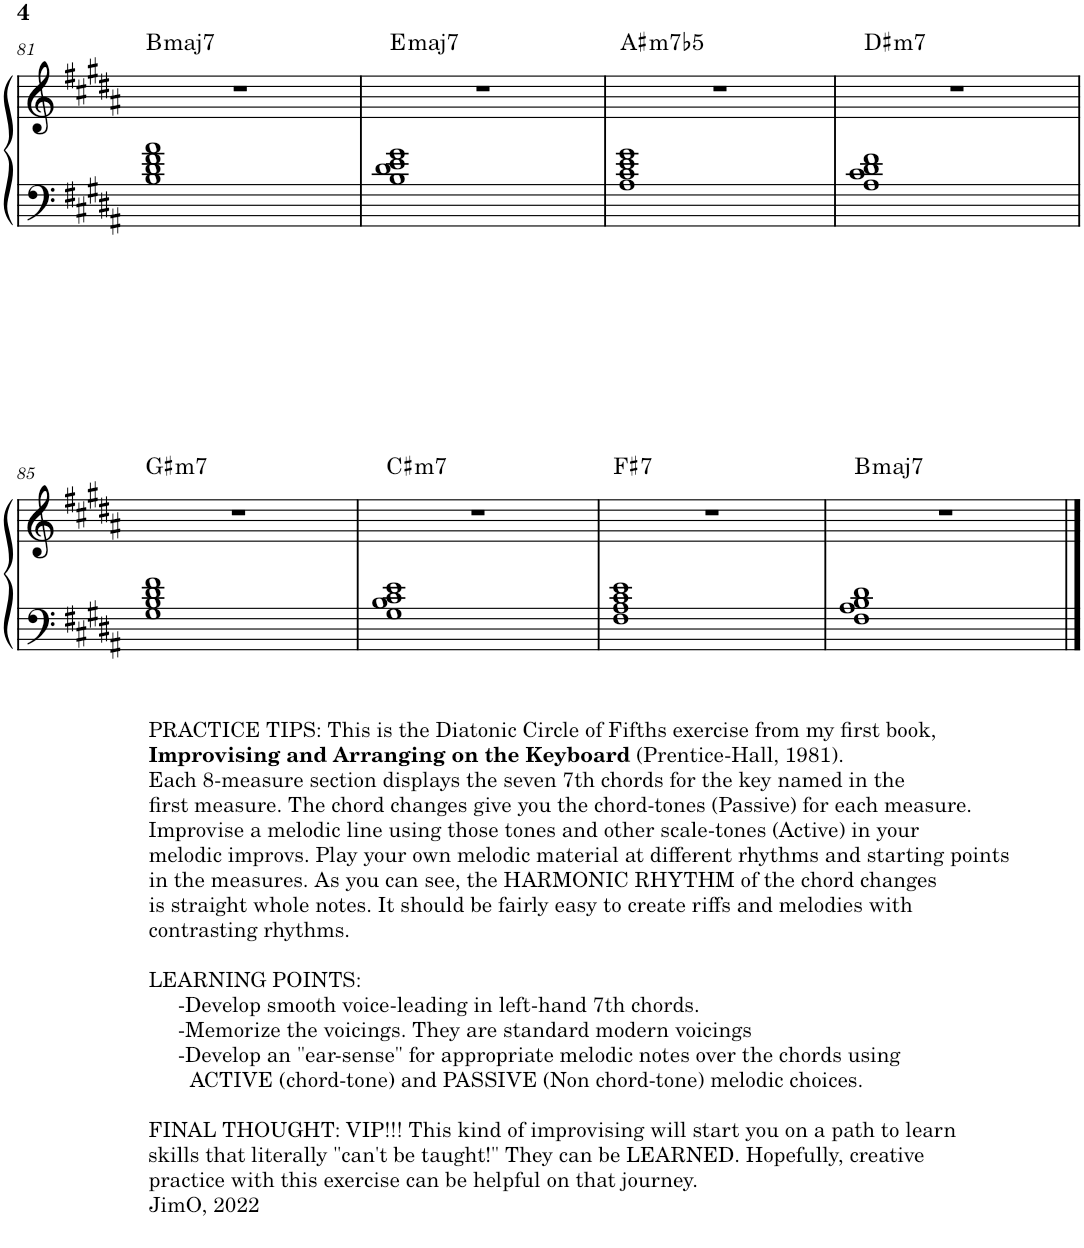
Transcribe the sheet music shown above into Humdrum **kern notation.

**kern	**kern	**harte
*part1	*part1	*part1
*staff2	*staff1	*
*I"Piano	*	*
*I'Pno.	*	*
!!LO:PB:g=z
*clefF4	*clefG2	*
*k[f#c#g#d#a#]	*k[f#c#g#d#a#]	*
*M4/4	*M4/4	*
=81	=81	=81
!	!	!LO:H:kt=maj7
1B 1d# 1f# 1a#	1r	B:maj7
=82	=82	=82
!	!	!LO:H:kt=maj7
1B 1d# 1e 1g#	1r	E:maj7
=83	=83	=83
!	!	!LO:H:kt=m7b5
1A# 1c# 1e 1g#	1r	A#:hdim7
=84	=84	=84
!	!	!LO:H:kt=m7
1A# 1c# 1d# 1f#	1r	D#:min7
!!LO:LB:g=z
=85	=85	=85
!LO:TX:b:t=PRACTICE TIPS&colon; This is the Diatonic Circle of Fifths exercise from my first book,	!	!
!LO:TX:b:B:t=Improvising and Arranging on the Keyboard	!	!
!LO:TX:b:t=(Prentice-Hall, 1981).	!	!
!LO:TX:b:t=Each 8-measure section displays the seven 7th chords for the key named in the	!	!
!LO:TX:b:t=first measure. The chord changes give you the chord-tones (Passive) for each measure.	!	!
!LO:TX:b:t=Improvise a melodic line using those tones and other scale-tones (Active) in your	!	!
!LO:TX:b:t=melodic improvs. Play your own melodic material at different rhythms and starting points	!	!
!LO:TX:b:t=in the measures. As you can see, the HARMONIC RHYTHM of the chord changes	!	!
!LO:TX:b:t=is straight whole notes. It should be fairly easy to create riffs and melodies with	!	!
!LO:TX:b:t=contrasting rhythms.	!	!
!LO:TX:b:t=LEARNING POINTS&colon;	!	!
!LO:TX:b:t=-Develop smooth voice-leading in left-hand 7th chords.	!	!
!LO:TX:b:t=-Memorize the voicings. They are standard modern voicings	!	!
!LO:TX:b:t=-Develop an "ear-sense" for appropriate melodic notes over the chords using	!	!
!LO:TX:b:t=ACTIVE (chord-tone) and PASSIVE (Non chord-tone) melodic choices.	!	!
!LO:TX:b:t=FINAL THOUGHT&colon; VIP!!! This kind of improvising will start you on a path to learn	!	!
!LO:TX:b:t=skills that literally "can't be taught!" They can be LEARNED. Hopefully, creative	!	!
!LO:TX:b:t=practice with this exercise can be helpful on that journey.	!	!
!LO:TX:b:t=JimO, 2022	!	!LO:H:kt=m7
1G# 1B 1d# 1f#	1r	G#:min7
=86	=86	=86
!	!	!LO:H:kt=m7
1G# 1B 1c# 1e	1r	C#:min7
=87	=87	=87
!	!	!LO:H:kt=7
1F# 1A# 1c# 1e	1r	F#:7
=88	=88	=88
!	!	!LO:H:kt=maj7
1F# 1A# 1B 1d#	1r	B:maj7
==	==	==
*-	*-	*-
